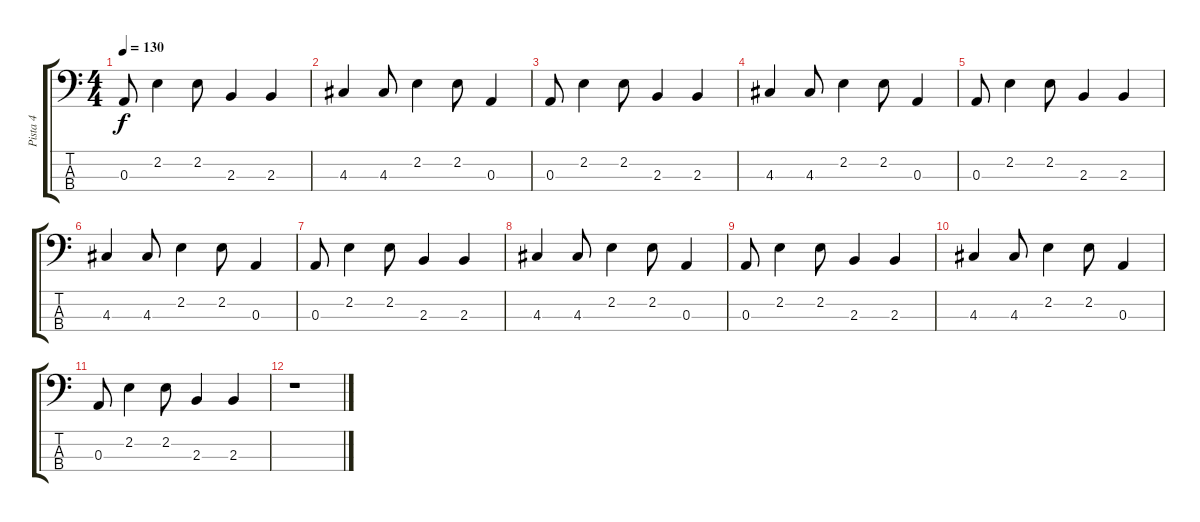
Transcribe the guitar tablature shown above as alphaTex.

\track ("Pista 4" "Pista 4") {instrument electricbassfinger}
\staff {score tabs}
\tuning (G2 D2 A1 E1) {hide}
\ts (4 4)
\tempo 130
\clef f4
\ks c
0.3.8{dy f} 2.2.4 2.2.8 2.3.4 2.3.4 |
4.3.4 4.3.8 2.2.4 2.2.8 0.3.4 |
0.3.8 2.2.4 2.2.8 2.3.4 2.3.4 |
4.3.4 4.3.8 2.2.4 2.2.8 0.3.4 |
0.3.8 2.2.4 2.2.8 2.3.4 2.3.4 |
4.3.4 4.3.8 2.2.4 2.2.8 0.3.4 |
0.3.8 2.2.4 2.2.8 2.3.4 2.3.4 |
4.3.4 4.3.8 2.2.4 2.2.8 0.3.4 |
0.3.8 2.2.4 2.2.8 2.3.4 2.3.4 |
4.3.4 4.3.8 2.2.4 2.2.8 0.3.4 |
0.3.8 2.2.4 2.2.8 2.3.4 2.3.4 |
r.1
